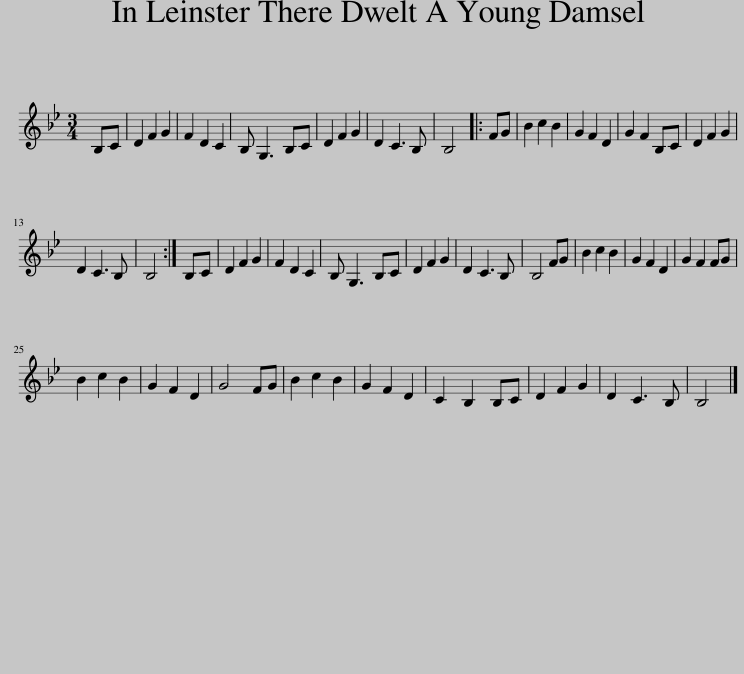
X:1
L:1/8
M:3/4
I:linebreak $
K:Bb
V:1 treble
V:1
 B,C | D2 F2 G2 | F2 D2 C2 | B, G,3 B,C | D2 F2 G2 | %5
 D2 C3 B, | B,4 |: FG | B2 c2 B2 | G2 F2 D2 | %10
 G2 F2 B,C | D2 F2 G2 |$ D2 C3 B, | B,4 :| B,C | %15
 D2 F2 G2 | F2 D2 C2 | B, G,3 B,C | D2 F2 G2 | D2 C3 B, | %20
 B,4 FG | B2 c2 B2 | G2 F2 D2 | G2 F2 FG |$ B2 c2 B2 | %25
 G2 F2 D2 | G4 FG | B2 c2 B2 | G2 F2 D2 | C2 B,2 B,C | %30
 D2 F2 G2 | D2 C3 B, | B,4 |] %33
